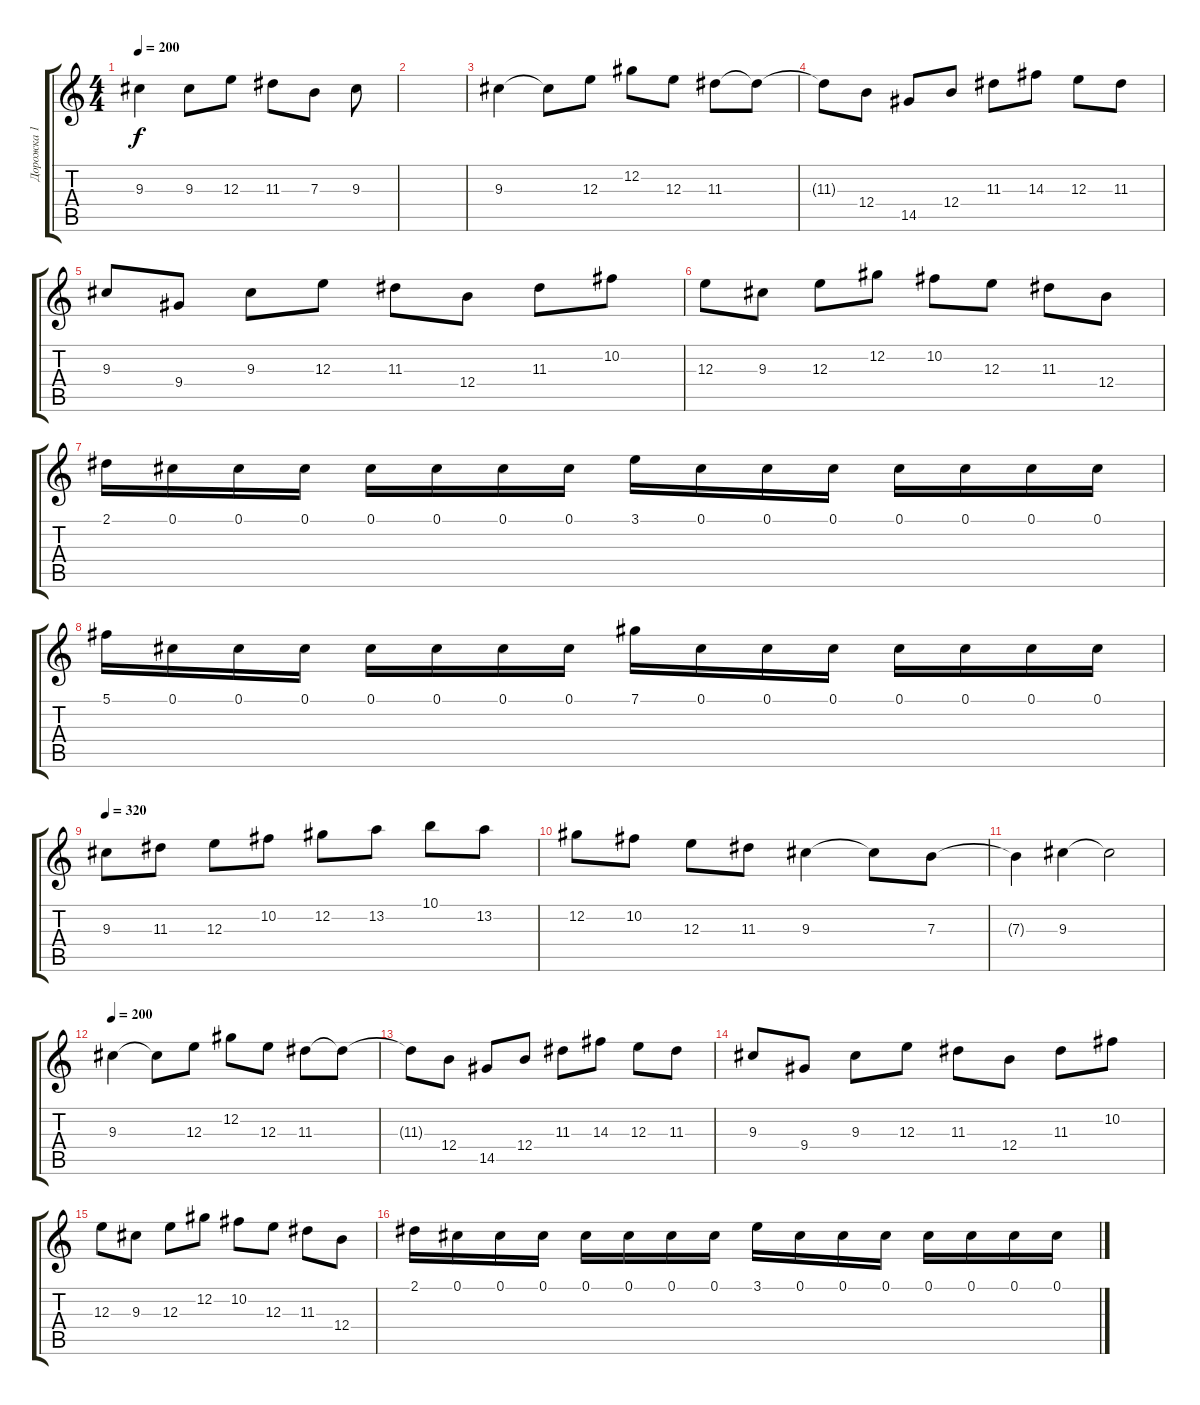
\track ("Дорожка 1" "Дорожка 1") {instrument overdrivenguitar}
\staff {score tabs}
\tuning (Db4 Ab3 E3 B2 Gb2 Db2) {hide}
\ts (4 4)
\tempo 200
\clef g2
\ks c
9.3.4{dy f} 9.3.8 12.3.8 11.3.8 7.3.8 9.3.8 |
|
9.3.4 9.3{t}.8 12.3.8 12.2.8 12.3.8 11.3.8 11.3{t}.8 |
11.3{t}.8 12.4.8 14.5.8 12.4.8 11.3.8 14.3.8 12.3.8 11.3.8 |
9.3.8 9.4.8 9.3.8 12.3.8 11.3.8 12.4.8 11.3.8 10.2.8 |
12.3.8 9.3.8 12.3.8 12.2.8 10.2.8 12.3.8 11.3.8 12.4.8 |
2.1.16 0.1.16 0.1.16 0.1.16 0.1.16 0.1.16 0.1.16 0.1.16 3.1.16 0.1.16 0.1.16 0.1.16 0.1.16 0.1.16 0.1.16 0.1.16 |
5.1.16 0.1.16 0.1.16 0.1.16 0.1.16 0.1.16 0.1.16 0.1.16 7.1.16 0.1.16 0.1.16 0.1.16 0.1.16 0.1.16 0.1.16 0.1.16 |
\tempo 330
\tempo 320
9.3.8 11.3.8 12.3.8 10.2.8 12.2.8 13.2.8 10.1.8 13.2.8 |
12.2.8 10.2.8 12.3.8 11.3.8 9.3.4 9.3{t}.8 7.3.8 |
7.3{t}.4 9.3.4 9.3{t}.2 |
\tempo 200
9.3.4 9.3{t}.8 12.3.8 12.2.8 12.3.8 11.3.8 11.3{t}.8 |
11.3{t}.8 12.4.8 14.5.8 12.4.8 11.3.8 14.3.8 12.3.8 11.3.8 |
9.3.8 9.4.8 9.3.8 12.3.8 11.3.8 12.4.8 11.3.8 10.2.8 |
12.3.8 9.3.8 12.3.8 12.2.8 10.2.8 12.3.8 11.3.8 12.4.8 |
2.1.16 0.1.16 0.1.16 0.1.16 0.1.16 0.1.16 0.1.16 0.1.16 3.1.16 0.1.16 0.1.16 0.1.16 0.1.16 0.1.16 0.1.16 0.1.16
